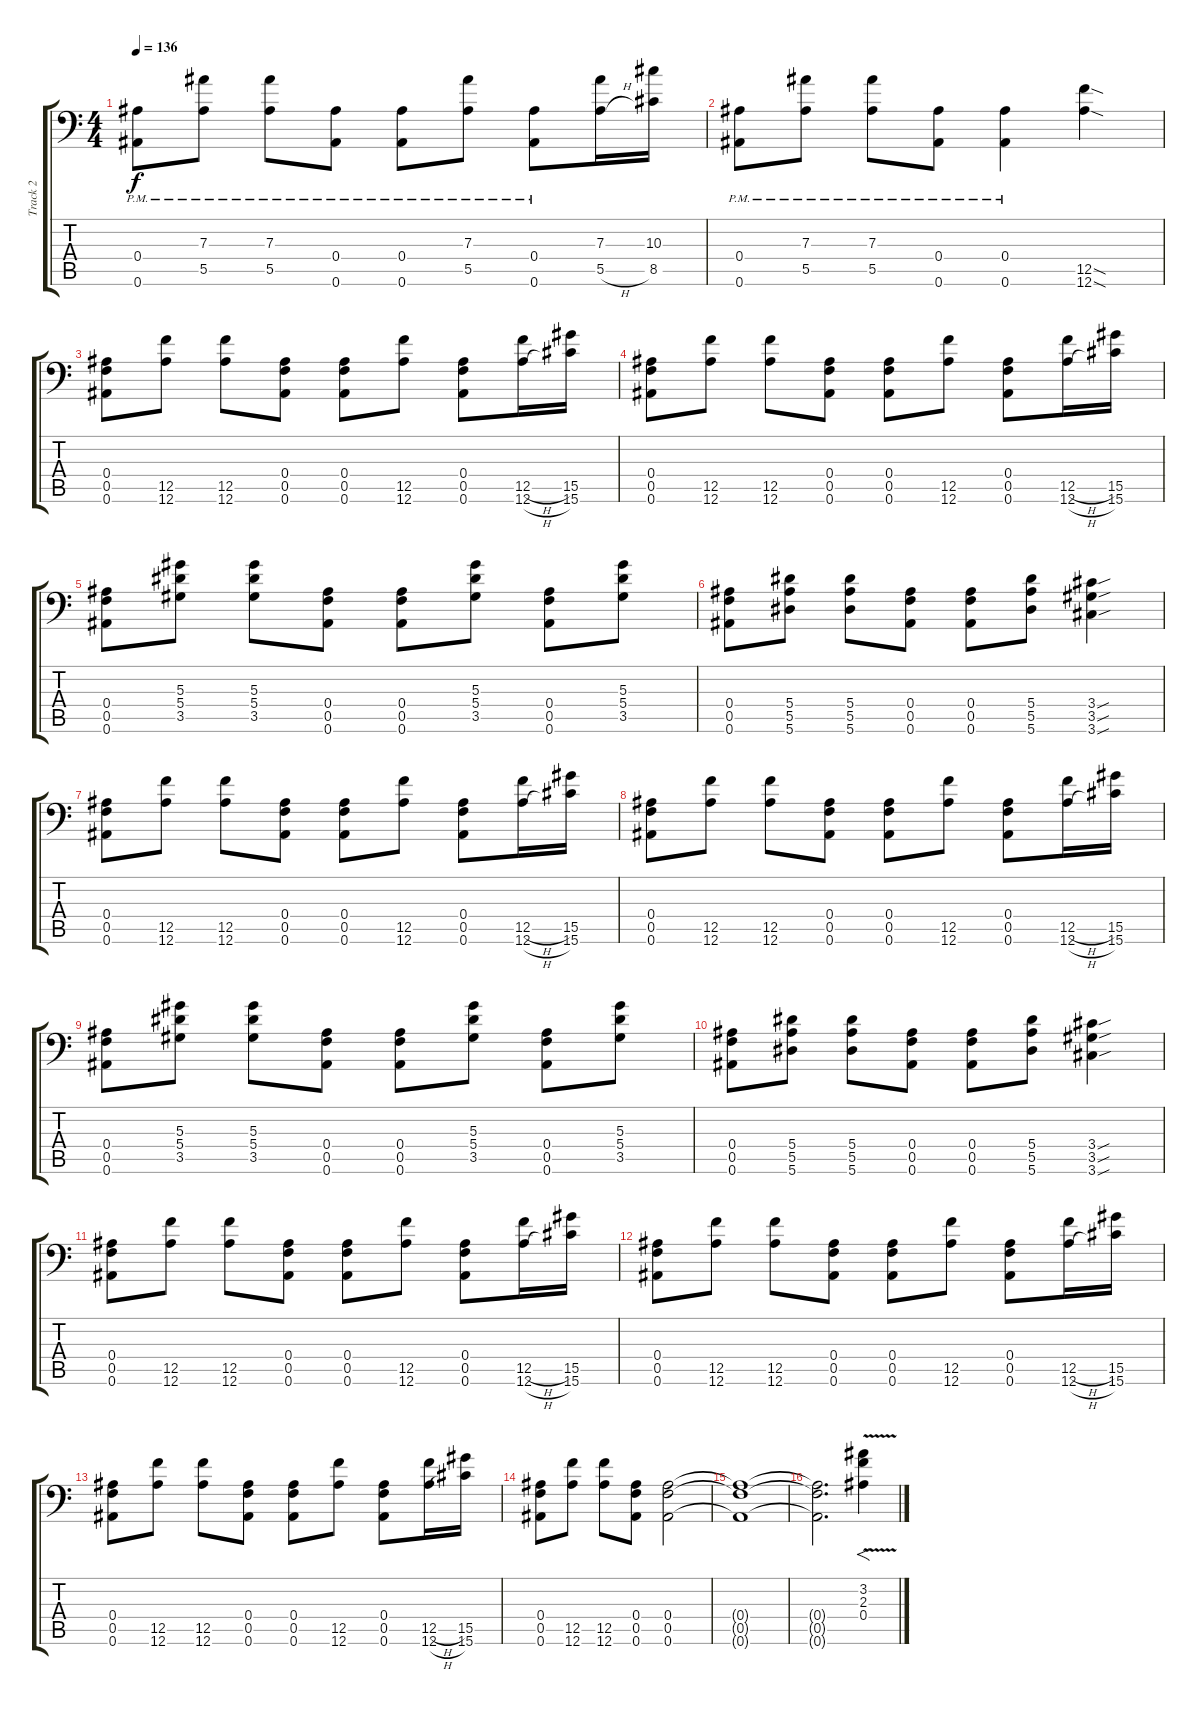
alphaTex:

\track ("Track 2" "Track 2") {instrument distortionguitar}
\staff {score tabs}
\tuning (C4 G3 Eb3 Bb2 F2 Bb1) {hide}
\ts (4 4)
\tempo 136
\clef f4
\ks c
(0.4{pm} 0.6{pm}).8{dy f} (7.3{pm} 5.5{pm}).8 (7.3{pm} 5.5{pm}).8 (0.4{pm} 0.6{pm}).8 (0.4{pm} 0.6{pm}).8 (7.3{pm} 5.5{pm}).8 (0.4{pm} 0.6{pm}).8 (7.3 5.5{h}).16 (10.3 8.5).16 |
(0.4{pm} 0.6{pm}).8 (7.3{pm} 5.5{pm}).8 (7.3{pm} 5.5{pm}).8 (0.4{pm} 0.6{pm}).8 (0.4{pm} 0.6{pm}).4 (12.5{sod} 12.6{sod}).4 |
(0.4 0.5 0.6).8 (12.5 12.6).8 (12.5 12.6).8 (0.4 0.5 0.6).8 (0.4 0.5 0.6).8 (12.5 12.6).8 (0.4 0.5 0.6).8 (12.5{h} 12.6{h}).16 (15.5 15.6).16 |
(0.4 0.5 0.6).8 (12.5 12.6).8 (12.5 12.6).8 (0.4 0.5 0.6).8 (0.4 0.5 0.6).8 (12.5 12.6).8 (0.4 0.5 0.6).8 (12.5{h} 12.6{h}).16 (15.5 15.6).16 |
(0.4 0.5 0.6).8 (5.3 5.4 3.5).8 (5.3 5.4 3.5).8 (0.4 0.5 0.6).8 (0.4 0.5 0.6).8 (5.3 5.4 3.5).8 (0.4 0.5 0.6).8 (5.3 5.4 3.5).8 |
(0.4 0.5 0.6).8 (5.4 5.5 5.6).8 (5.4 5.5 5.6).8 (0.4 0.5 0.6).8 (0.4 0.5 0.6).8 (5.4 5.5 5.6).8 (3.4{sou} 3.5{sou} 3.6{sou}).4 |
(0.4 0.5 0.6).8 (12.5 12.6).8 (12.5 12.6).8 (0.4 0.5 0.6).8 (0.4 0.5 0.6).8 (12.5 12.6).8 (0.4 0.5 0.6).8 (12.5{h} 12.6{h}).16 (15.5 15.6).16 |
(0.4 0.5 0.6).8 (12.5 12.6).8 (12.5 12.6).8 (0.4 0.5 0.6).8 (0.4 0.5 0.6).8 (12.5 12.6).8 (0.4 0.5 0.6).8 (12.5{h} 12.6{h}).16 (15.5 15.6).16 |
(0.4 0.5 0.6).8 (5.3 5.4 3.5).8 (5.3 5.4 3.5).8 (0.4 0.5 0.6).8 (0.4 0.5 0.6).8 (5.3 5.4 3.5).8 (0.4 0.5 0.6).8 (5.3 5.4 3.5).8 |
(0.4 0.5 0.6).8 (5.4 5.5 5.6).8 (5.4 5.5 5.6).8 (0.4 0.5 0.6).8 (0.4 0.5 0.6).8 (5.4 5.5 5.6).8 (3.4{sou} 3.5{sou} 3.6{sou}).4 |
(0.4 0.5 0.6).8 (12.5 12.6).8 (12.5 12.6).8 (0.4 0.5 0.6).8 (0.4 0.5 0.6).8 (12.5 12.6).8 (0.4 0.5 0.6).8 (12.5{h} 12.6{h}).16 (15.5 15.6).16 |
(0.4 0.5 0.6).8 (12.5 12.6).8 (12.5 12.6).8 (0.4 0.5 0.6).8 (0.4 0.5 0.6).8 (12.5 12.6).8 (0.4 0.5 0.6).8 (12.5{h} 12.6{h}).16 (15.5 15.6).16 |
(0.4 0.5 0.6).8 (12.5 12.6).8 (12.5 12.6).8 (0.4 0.5 0.6).8 (0.4 0.5 0.6).8 (12.5 12.6).8 (0.4 0.5 0.6).8 (12.5{h} 12.6{h}).16 (15.5 15.6).16 |
(0.4 0.5 0.6).8 (12.5 12.6).8 (12.5 12.6).8 (0.4 0.5 0.6).8 (0.4 0.5 0.6).2 |
(0.4{t} 0.5{t} 0.6{t}).1 |
(0.4{t} 0.5{t} 0.6{t}).2{d} (3.2{v} 2.3{v} 0.4{v}).4{f}
